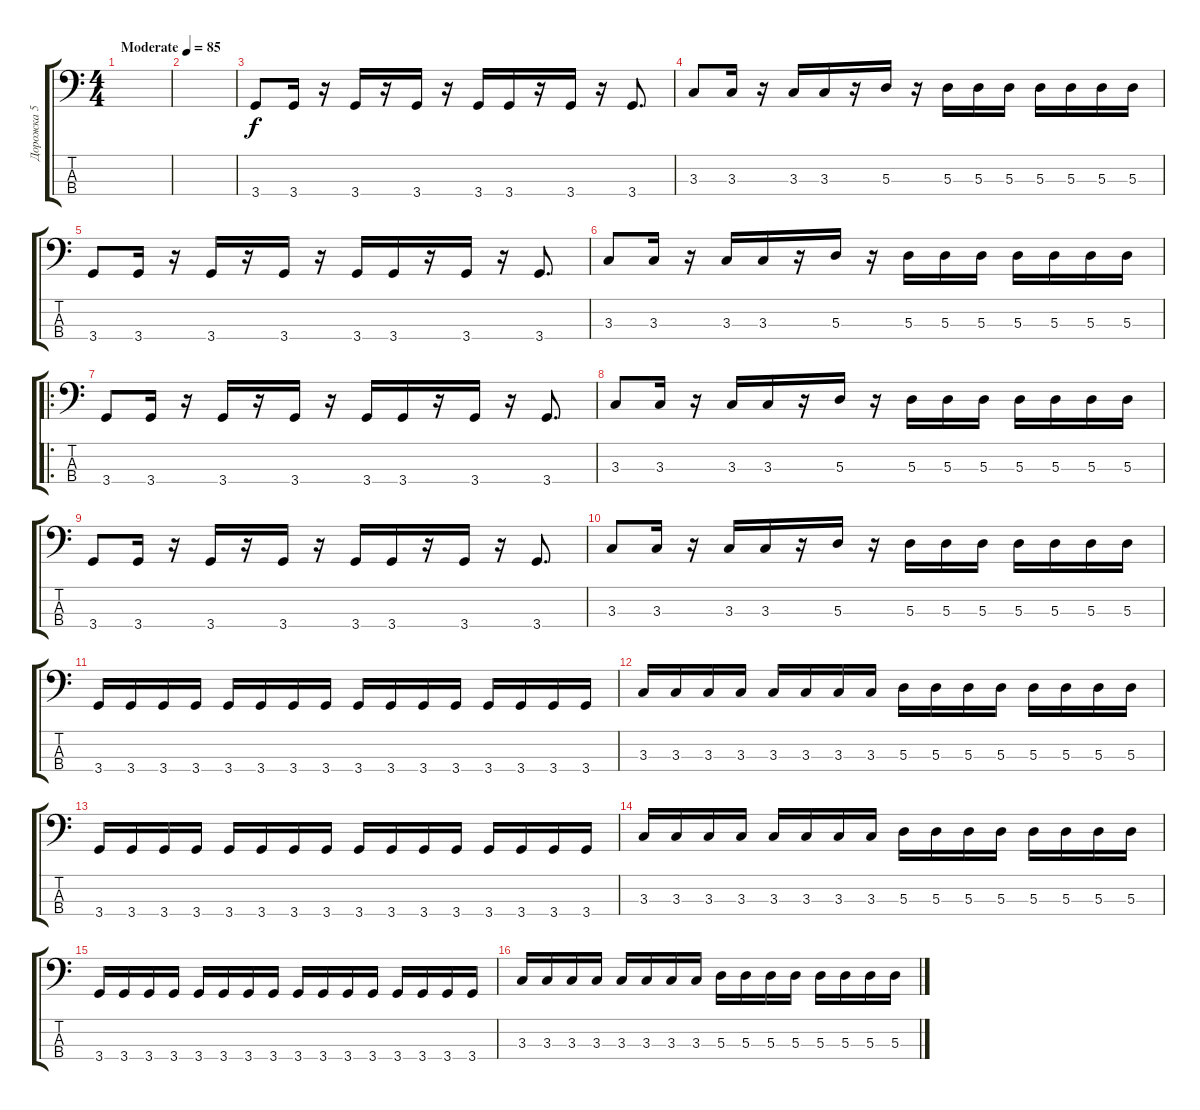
\track ("Дорожка 5" "Дорожка 5") {instrument electricbasspick}
\staff {score tabs}
\tuning (G2 D2 A1 E1) {hide}
\ts (4 4)
\tempo (85 "Moderate")
\clef f4
\ks c
|
|
3.4.8 3.4.16 r.16 3.4.16 r.16 3.4.16 r.16 3.4.16 3.4.16 r.16 3.4.16 r.16 3.4.8{d} |
3.3.8 3.3.16 r.16 3.3.16 3.3.16 r.16 5.3.16 r.16 5.3.16 5.3.16 5.3.16 5.3.16 5.3.16 5.3.16 5.3.16 |
3.4.8 3.4.16 r.16 3.4.16 r.16 3.4.16 r.16 3.4.16 3.4.16 r.16 3.4.16 r.16 3.4.8{d} |
3.3.8 3.3.16 r.16 3.3.16 3.3.16 r.16 5.3.16 r.16 5.3.16 5.3.16 5.3.16 5.3.16 5.3.16 5.3.16 5.3.16 |
\ro
3.4.8 3.4.16 r.16 3.4.16 r.16 3.4.16 r.16 3.4.16 3.4.16 r.16 3.4.16 r.16 3.4.8{d} |
3.3.8 3.3.16 r.16 3.3.16 3.3.16 r.16 5.3.16 r.16 5.3.16 5.3.16 5.3.16 5.3.16 5.3.16 5.3.16 5.3.16 |
3.4.8 3.4.16 r.16 3.4.16 r.16 3.4.16 r.16 3.4.16 3.4.16 r.16 3.4.16 r.16 3.4.8{d} |
3.3.8 3.3.16 r.16 3.3.16 3.3.16 r.16 5.3.16 r.16 5.3.16 5.3.16 5.3.16 5.3.16 5.3.16 5.3.16 5.3.16 |
3.4.16 3.4.16 3.4.16 3.4.16 3.4.16 3.4.16 3.4.16 3.4.16 3.4.16 3.4.16 3.4.16 3.4.16 3.4.16 3.4.16 3.4.16 3.4.16 |
3.3.16 3.3.16 3.3.16 3.3.16 3.3.16 3.3.16 3.3.16 3.3.16 5.3.16 5.3.16 5.3.16 5.3.16 5.3.16 5.3.16 5.3.16 5.3.16 |
3.4.16 3.4.16 3.4.16 3.4.16 3.4.16 3.4.16 3.4.16 3.4.16 3.4.16 3.4.16 3.4.16 3.4.16 3.4.16 3.4.16 3.4.16 3.4.16 |
3.3.16 3.3.16 3.3.16 3.3.16 3.3.16 3.3.16 3.3.16 3.3.16 5.3.16 5.3.16 5.3.16 5.3.16 5.3.16 5.3.16 5.3.16 5.3.16 |
3.4.16 3.4.16 3.4.16 3.4.16 3.4.16 3.4.16 3.4.16 3.4.16 3.4.16 3.4.16 3.4.16 3.4.16 3.4.16 3.4.16 3.4.16 3.4.16 |
3.3.16 3.3.16 3.3.16 3.3.16 3.3.16 3.3.16 3.3.16 3.3.16 5.3.16 5.3.16 5.3.16 5.3.16 5.3.16 5.3.16 5.3.16 5.3.16
